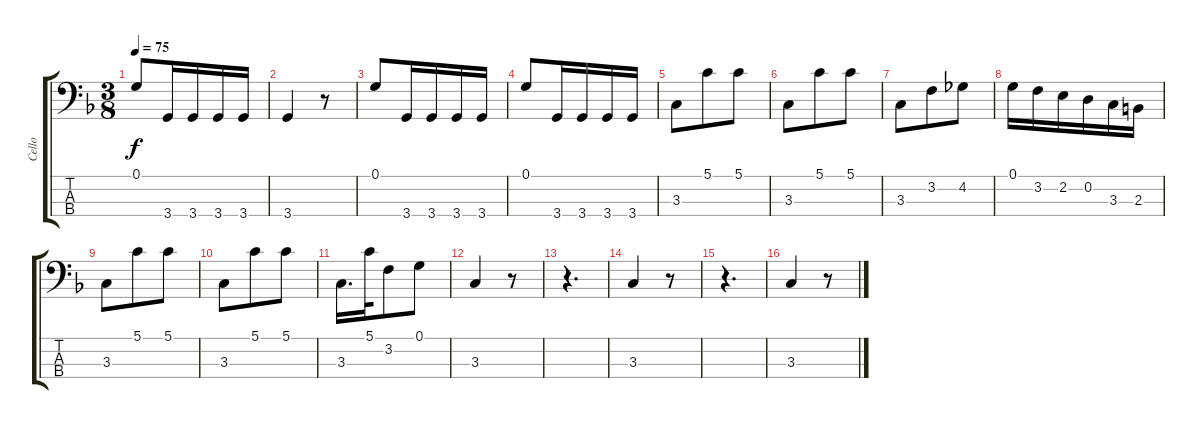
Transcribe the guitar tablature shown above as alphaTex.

\track ("Cello " "Cello ") {instrument acousticbass}
\staff {score tabs}
\tuning (G2 D2 A1 E1) {hide}
\ts (3 8)
\tempo 75
\clef f4
\ks f
0.1.8{dy f} 3.4.16 3.4.16 3.4.16 3.4.16 |
3.4.4 r.8 |
0.1.8 3.4.16 3.4.16 3.4.16 3.4.16 |
0.1.8 3.4.16 3.4.16 3.4.16 3.4.16 |
3.3.8 5.1.8 5.1.8 |
3.3.8 5.1.8 5.1.8 |
3.3.8 3.2.8 4.2.8 |
0.1.16 3.2.16 2.2.16 0.2.16 3.3.16 2.3.16 |
3.3.8 5.1.8 5.1.8 |
3.3.8 5.1.8 5.1.8 |
3.3.16{d} 5.1.32 3.2.8 0.1.8 |
3.3.4 r.8 |
r.4{d} |
3.3.4 r.8 |
r.4{d} |
3.3.4 r.8
